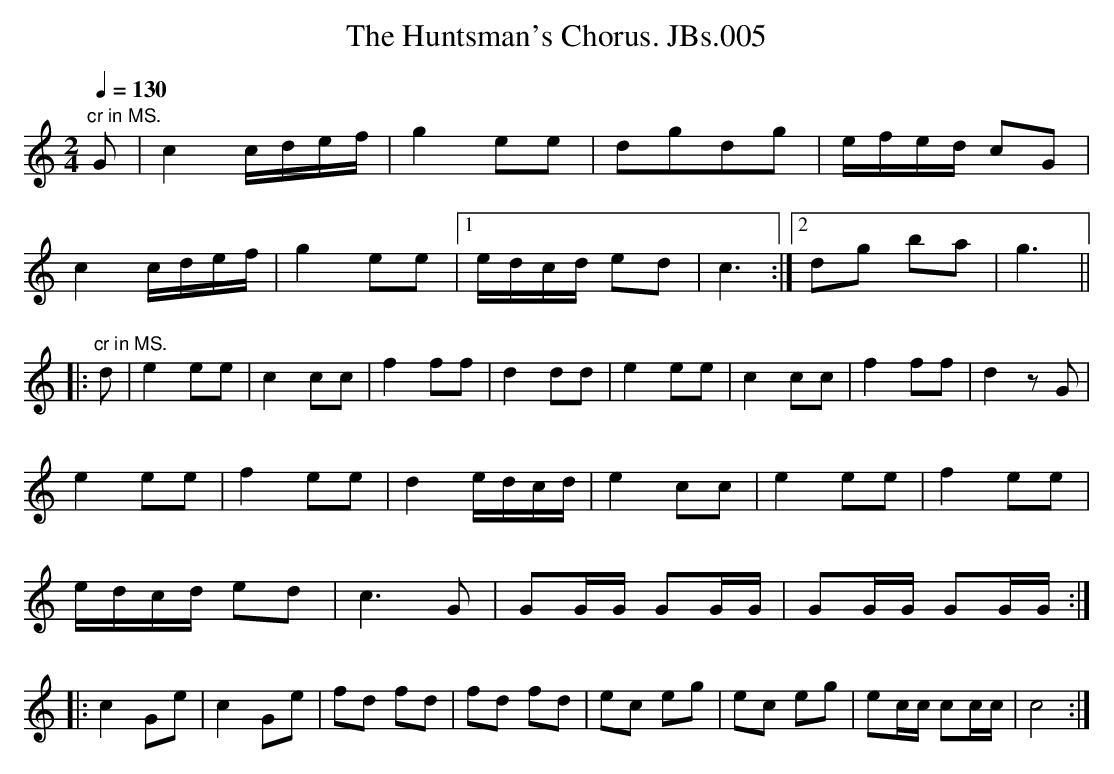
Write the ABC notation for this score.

X:1
T:Huntsman's Chorus. JBs.005, The
M:2/4
L:1/16
Q:1/4=130
K:C
"cr in MS."G2|c4cdef|g4e2e2|d2g2d2g2|efed c2G2|
c4cdef|g4e2e2|1edcd e2d2|c6:|2d2g2 b2a2|g6||
|:"cr in MS."d2|e4e2e2|c4c2c2|f4f2f2|d4d2d2|\
e4e2e2|c4c2c2|f4f2f2|d4z2G2|
e4e2e2|f4e2e2|d4edcd|e4c2c2|e4e2e2|\
f4e2e2|
edcd e2d2|c6G2|G2GG G2GG|G2GG G2GG:|
|:c4G2e2|c4G2e2|f2d2 f2d2|f2d2 f2d2|\
e2c2 e2g2|e2c2 e2g2|e2cc c2cc|c8:|
